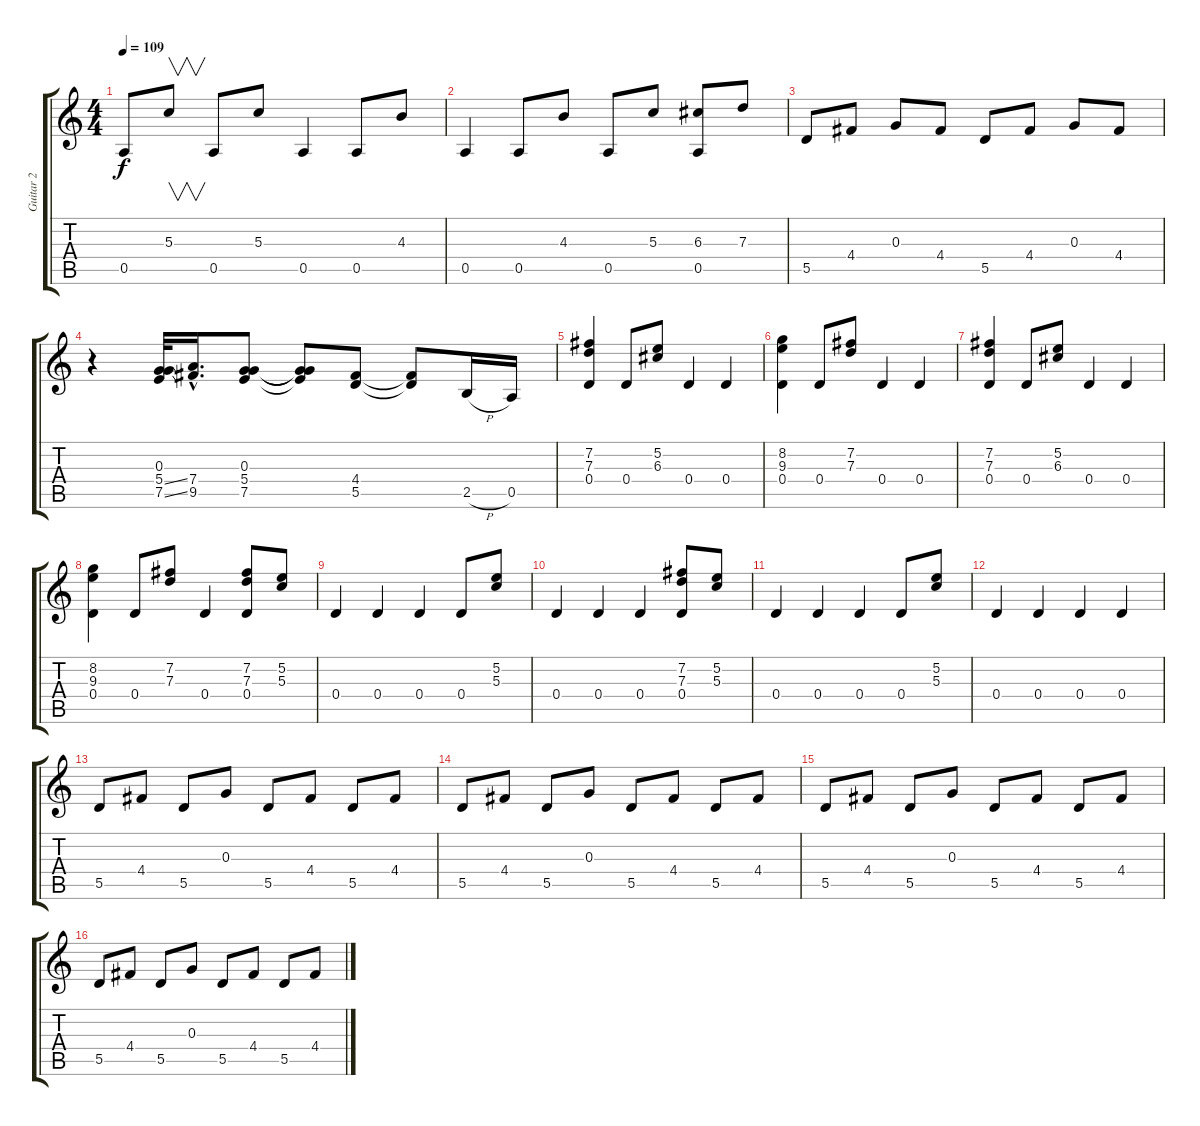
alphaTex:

\track ("Guitar 2" "Guitar 2") {instrument acousticguitarnylon}
\staff {score tabs}
\tuning (E4 B3 G3 D3 A2 E2) {hide}
\ts (4 4)
\tempo 109
\clef g2
\ks c
0.5.8{dy f} 5.3.8{v} 0.5.8 5.3.8 0.5.4 0.5.8 4.3.8 |
0.5.4 0.5.8 4.3.8 0.5.8 5.3.8 (6.3 0.5).8 7.3.8 |
5.5.8 4.4.8 0.3.8 4.4.8 5.5.8 4.4.8 0.3.8 4.4.8 |
r.4 (0.3 5.4{ss} 7.5{ss}).32 (7.4{hac} 9.5{hac}).16{d} (0.3 5.4 7.5).8 (0.3{t} 5.4{t} 7.5{t}).8 (4.4 5.5).8 (4.4{t} 5.5{t}).8 2.5{h}.16 0.5.16 |
(7.2 7.3 0.4).4 0.4.8 (5.2 6.3).8 0.4.4 0.4.4 |
(8.2 9.3 0.4).4 0.4.8 (7.2 7.3).8 0.4.4 0.4.4 |
(7.2 7.3 0.4).4 0.4.8 (5.2 6.3).8 0.4.4 0.4.4 |
(8.2 9.3 0.4).4 0.4.8 (7.2 7.3).8 0.4.4 (7.2 7.3 0.4).8 (5.2 5.3).8 |
0.4.4 0.4.4 0.4.4 0.4.8 (5.2 5.3).8 |
0.4.4 0.4.4 0.4.4 (7.2 7.3 0.4).8 (5.2 5.3).8 |
0.4.4 0.4.4 0.4.4 0.4.8 (5.2 5.3).8 |
0.4.4 0.4.4 0.4.4 0.4.4 |
5.5.8 4.4.8 5.5.8 0.3.8 5.5.8 4.4.8 5.5.8 4.4.8 |
5.5.8 4.4.8 5.5.8 0.3.8 5.5.8 4.4.8 5.5.8 4.4.8 |
5.5.8 4.4.8 5.5.8 0.3.8 5.5.8 4.4.8 5.5.8 4.4.8 |
5.5.8 4.4.8 5.5.8 0.3.8 5.5.8 4.4.8 5.5.8 4.4.8
